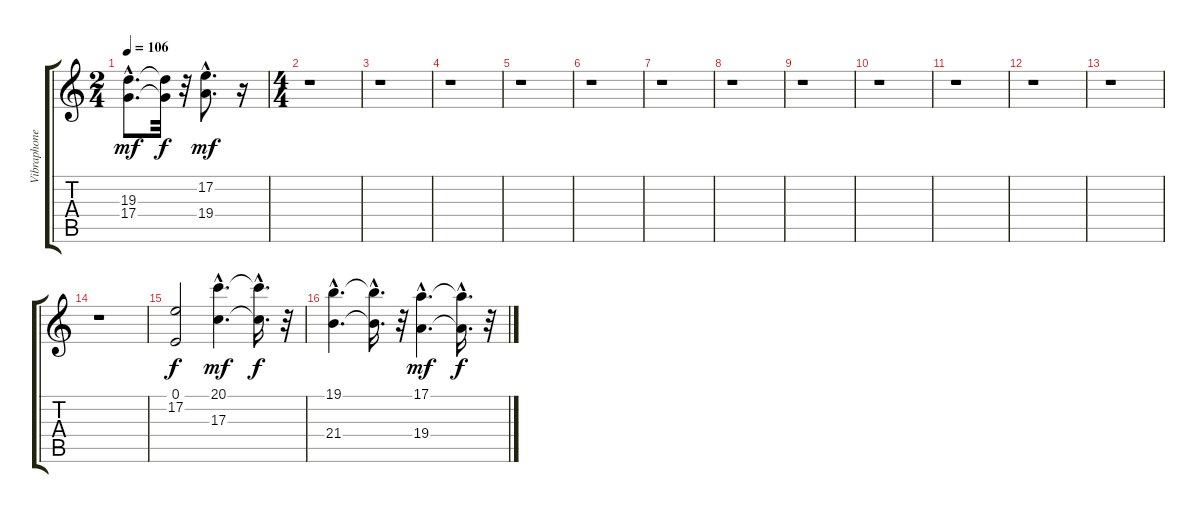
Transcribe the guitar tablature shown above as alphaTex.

\track ("Vibraphone" "Vibraphone") {instrument vibraphone}
\staff {score tabs}
\tuning (E4 B3 G3 D3 A2 E2) {hide}
\ts (2 4)
\tempo 106
\clef g2
\ks c
(19.3{hac} 17.4{hac}).8{d dy mf} (19.3{t} 17.4{t}).32{dy f} r.32 (17.2{hac} 19.4{hac}).8{d dy mf} r.16 |
\ts (4 4)
r.1 |
r.1 |
r.1 |
r.1 |
r.1 |
r.1 |
r.1 |
r.1 |
r.1 |
r.1 |
r.1 |
r.1 |
r.1 |
(0.1 17.2).2{dy f} (20.1{hac} 17.3{hac}).4{d dy mf} (20.1{hac t} 17.3{hac t}).16{d dy f} r.32 |
(19.1{hac} 21.4{hac}).4{d} (19.1{hac t} 21.4{t}).16{d} r.32 (17.1{hac} 19.4{hac}).4{d dy mf} (17.1{hac t} 19.4{hac t}).16{d dy f} r.32
